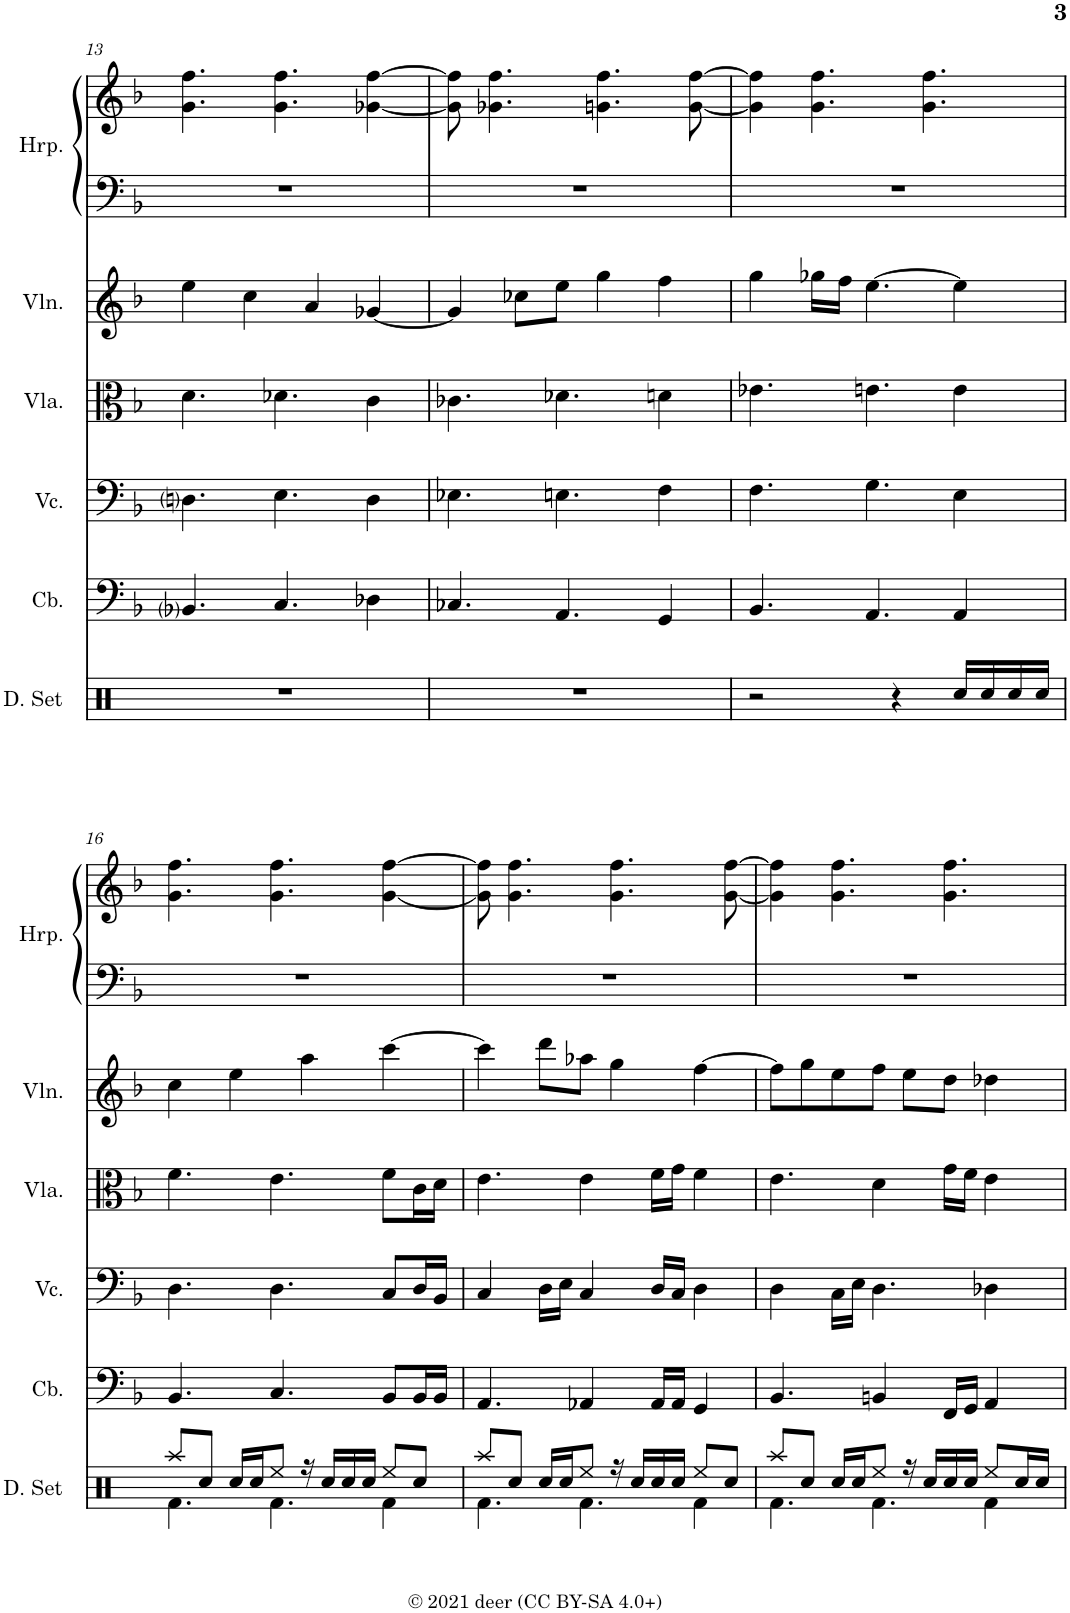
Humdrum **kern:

**kern	**kern	**kern	**kern	**kern	**kern	**kern
*part6	*part5	*part4	*part3	*part2	*part1	*part1
*staff7	*staff6	*staff5	*staff4	*staff3	*staff2	*staff1
*I"Drumset	*I"Contrabass	*I"Violoncello	*I"Viola	*I"Violin	*I"Harp	*
*I'D. Set	*I'Cb.	*I'Vc.	*I'Vla.	*I'Vln.	*I'Hrp.	*
!!LO:PB:g=z
*clefX	*clefF4	*clefF4	*clefC3	*clefG2	*clefF4	*clefG2
*	*Trd7c12	*	*	*	*	*
*k[]	*k[b-]	*k[b-]	*k[b-]	*k[b-]	*k[b-]	*k[b-]
*M4/4	*M4/4	*M4/4	*M4/4	*M4/4	*M4/4	*M4/4
=13	=13	=13	=13	=13	=13	=13
1r	4.BB-i/	4.Dni\	4.d\	4ee\	1r	4.g\ 4.ff\
.	.	.	.	4cc\	.	.
.	4.C/	4.E\	4.d-X\	.	.	4.g\ 4.ff\
.	.	.	.	4a/	.	.
.	4D-X\	4D\	4c\	[4g-X/	.	[4g-X\ [4ff\
=14	=14	=14	=14	=14	=14	=14
1r	4.C-X/	4.E-X\	4.c-X\	4g-/]	1r	8g-\] 8ff\]
.	.	.	.	.	.	4.g-X\ 4.ff\
.	.	.	.	8cc-X\L	.	.
.	4.AA/	4.En\	4.d-X\	8ee\J	.	.
.	.	.	.	4gg\	.	4.gn\ 4.ff\
.	4GG/	4F\	4dn\	4ff\	.	.
.	.	.	.	.	.	[8g\ [8ff\
=15	=15	=15	=15	=15	=15	=15
2r	4.BB-/	4.F\	4.e-X\	4gg\	1r	4g\] 4ff\]
.	.	.	.	16gg-X\LL	.	4.g\ 4.ff\
.	.	.	.	16ff\JJ	.	.
.	4.AA/	4.G\	4.en\	[4.ee\	.	.
4r	.	.	.	.	.	.
.	.	.	.	.	.	4.g\ 4.ff\
16Rcc/LL	4AA/	4E\	4e\	4ee\]	.	.
16Rcc/	.	.	.	.	.	.
16Rcc/	.	.	.	.	.	.
16Rcc/JJ	.	.	.	.	.	.
!!LO:LB:g=z
=16	=16	=16	=16	=16	=16	=16
*^	*	*	*	*	*	*
8Raa/L	4.Rf\	4.BB-/	4.D\	4.f\	4cc\	1r	4.g\ 4.ff\
8Rcc/J	.	.	.	.	.	.	.
16Rcc/LL	.	.	.	.	4ee\	.	.
16Rcc/J	.	.	.	.	.	.	.
8Ree/J	4.Rf\	4.C/	4.D\	4.e\	.	.	4.g\ 4.ff\
16r	.	.	.	.	4aa\	.	.
16Rcc/LL	.	.	.	.	.	.	.
16Rcc/	.	.	.	.	.	.	.
16Rcc/JJ	.	.	.	.	.	.	.
8Ree/L	4Rf\	8BB-/L	8C/L	8f\L	[4ccc\	.	[4g\ [4ff\
8Rcc/J	.	16BB-/L	16D/L	16c\L	.	.	.
.	.	16BB-/JJ	16BB-/JJ	16d\JJ	.	.	.
=17	=17	=17	=17	=17	=17	=17	=17
8Raa/L	4.Rf\	4.AA/	4C/	4.e\	4ccc\]	1r	8g\] 8ff\]
8Rcc/J	.	.	.	.	.	.	4.g\ 4.ff\
16Rcc/LL	.	.	16D\LL	.	8ddd\L	.	.
16Rcc/J	.	.	16E\JJ	.	.	.	.
8Ree/J	4.Rf\	4AA-X/	4C/	4e\	8aa-X\J	.	.
16r	.	.	.	.	4gg\	.	4.g\ 4.ff\
16Rcc/LL	.	.	.	.	.	.	.
16Rcc/	.	16AA-/LL	16D/LL	16f\LL	.	.	.
16Rcc/JJ	.	16AA-/JJ	16C/JJ	16g\JJ	.	.	.
8Ree/L	4Rf\	4GG/	4D\	4f\	[4ff\	.	.
8Rcc/J	.	.	.	.	.	.	[8g\ [8ff\
=18	=18	=18	=18	=18	=18	=18	=18
8Raa/L	4.Rf\	4.BB-/	4D\	4.e\	8ff\L]	1r	4g\] 4ff\]
8Rcc/J	.	.	.	.	8gg\	.	.
16Rcc/LL	.	.	16C\LL	.	8ee\	.	4.g\ 4.ff\
16Rcc/J	.	.	16E\JJ	.	.	.	.
8Ree/J	4.Rf\	4BBn/	4.D\	4d\	8ff\J	.	.
16r	.	.	.	.	8ee\L	.	.
16Rcc/LL	.	.	.	.	.	.	.
16Rcc/	.	16FF/LL	.	16g\LL	8dd\J	.	4.g\ 4.ff\
16Rcc/JJ	.	16GG/JJ	.	16f\JJ	.	.	.
8Ree/L	4Rf\	4AA/	4D-X\	4e\	4dd-X\	.	.
16Rcc/L	.	.	.	.	.	.	.
16Rcc/JJ	.	.	.	.	.	.	.
*v	*v	*	*	*	*	*	*
=	=	=	=	=	=	=
*-	*-	*-	*-	*-	*-	*-
